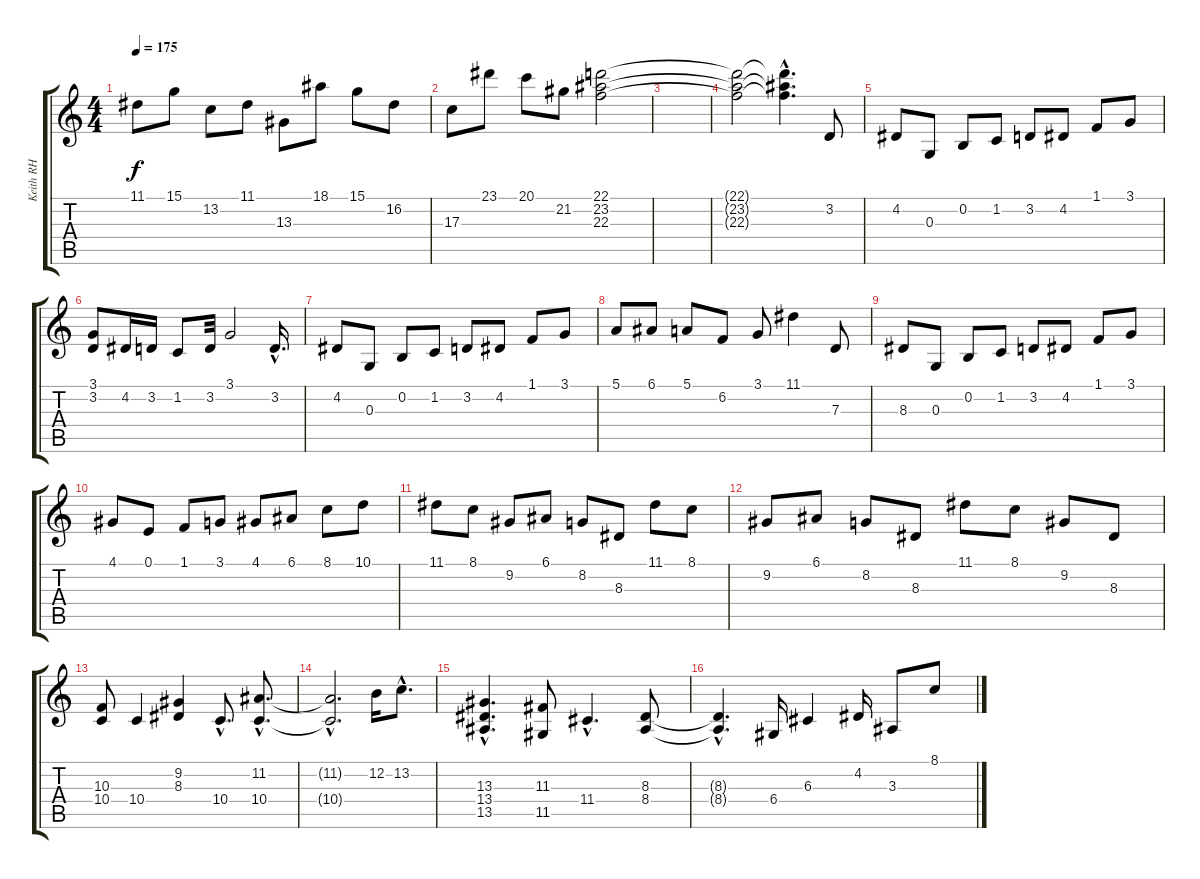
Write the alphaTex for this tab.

\track ("Keith RH" "Keith RH") {instrument clavinet}
\staff {score tabs}
\tuning (E4 B3 G3 D3 A2 E2) {hide}
\ts (4 4)
\tempo 175
\clef g2
\ks c
11.1.8{dy f} 15.1.8 13.2.8 11.1.8 13.3.8 18.1.8 15.1.8 16.2.8 |
17.3.8 23.1.8 20.1.8 21.2.8 (22.1 23.2 22.3).2 |
|
(22.1{t} 23.2{t} 22.3{t}).2 (22.1{hac t} 23.2{hac t} 22.3{hac t}).4{d} 3.2.8 |
4.2.8 0.3.8 0.2.8 1.2.8 3.2.8 4.2.8 1.1.8 3.1.8 |
(3.1 3.2).8 4.2.16 3.2.16 1.2.8 3.2.32 3.1.2 3.2{hac}.16{d} |
4.2.8 0.3.8 0.2.8 1.2.8 3.2.8 4.2.8 1.1.8 3.1.8 |
5.1.8 6.1.8 5.1.8 6.2.8 3.1.8 11.1.4 7.3.8 |
8.3.8 0.3.8 0.2.8 1.2.8 3.2.8 4.2.8 1.1.8 3.1.8 |
4.1.8 0.1.8 1.1.8 3.1.8 4.1.8 6.1.8 8.1.8 10.1.8 |
11.1.8 8.1.8 9.2.8 6.1.8 8.2.8 8.3.8 11.1.8 8.1.8 |
9.2.8 6.1.8 8.2.8 8.3.8 11.1.8 8.1.8 9.2.8 8.3.8 |
(10.3 10.4).8 10.4.4 (9.2 8.3).4 10.4{hac}.8{d} (11.2{hac} 10.4{hac}).8{d} |
(11.2{hac t} 10.4{hac t}).2{d} 12.2.16 13.2{hac}.8{d} |
(13.3{hac} 13.4{hac} 13.5{hac}).4{d} (11.3 11.5).8 11.4{hac}.4{d} (8.3 8.4).8 |
(8.3{hac t} 8.4{hac t}).4{d} 6.4.16 6.3.4 4.2.16 3.3.8 8.1.8
